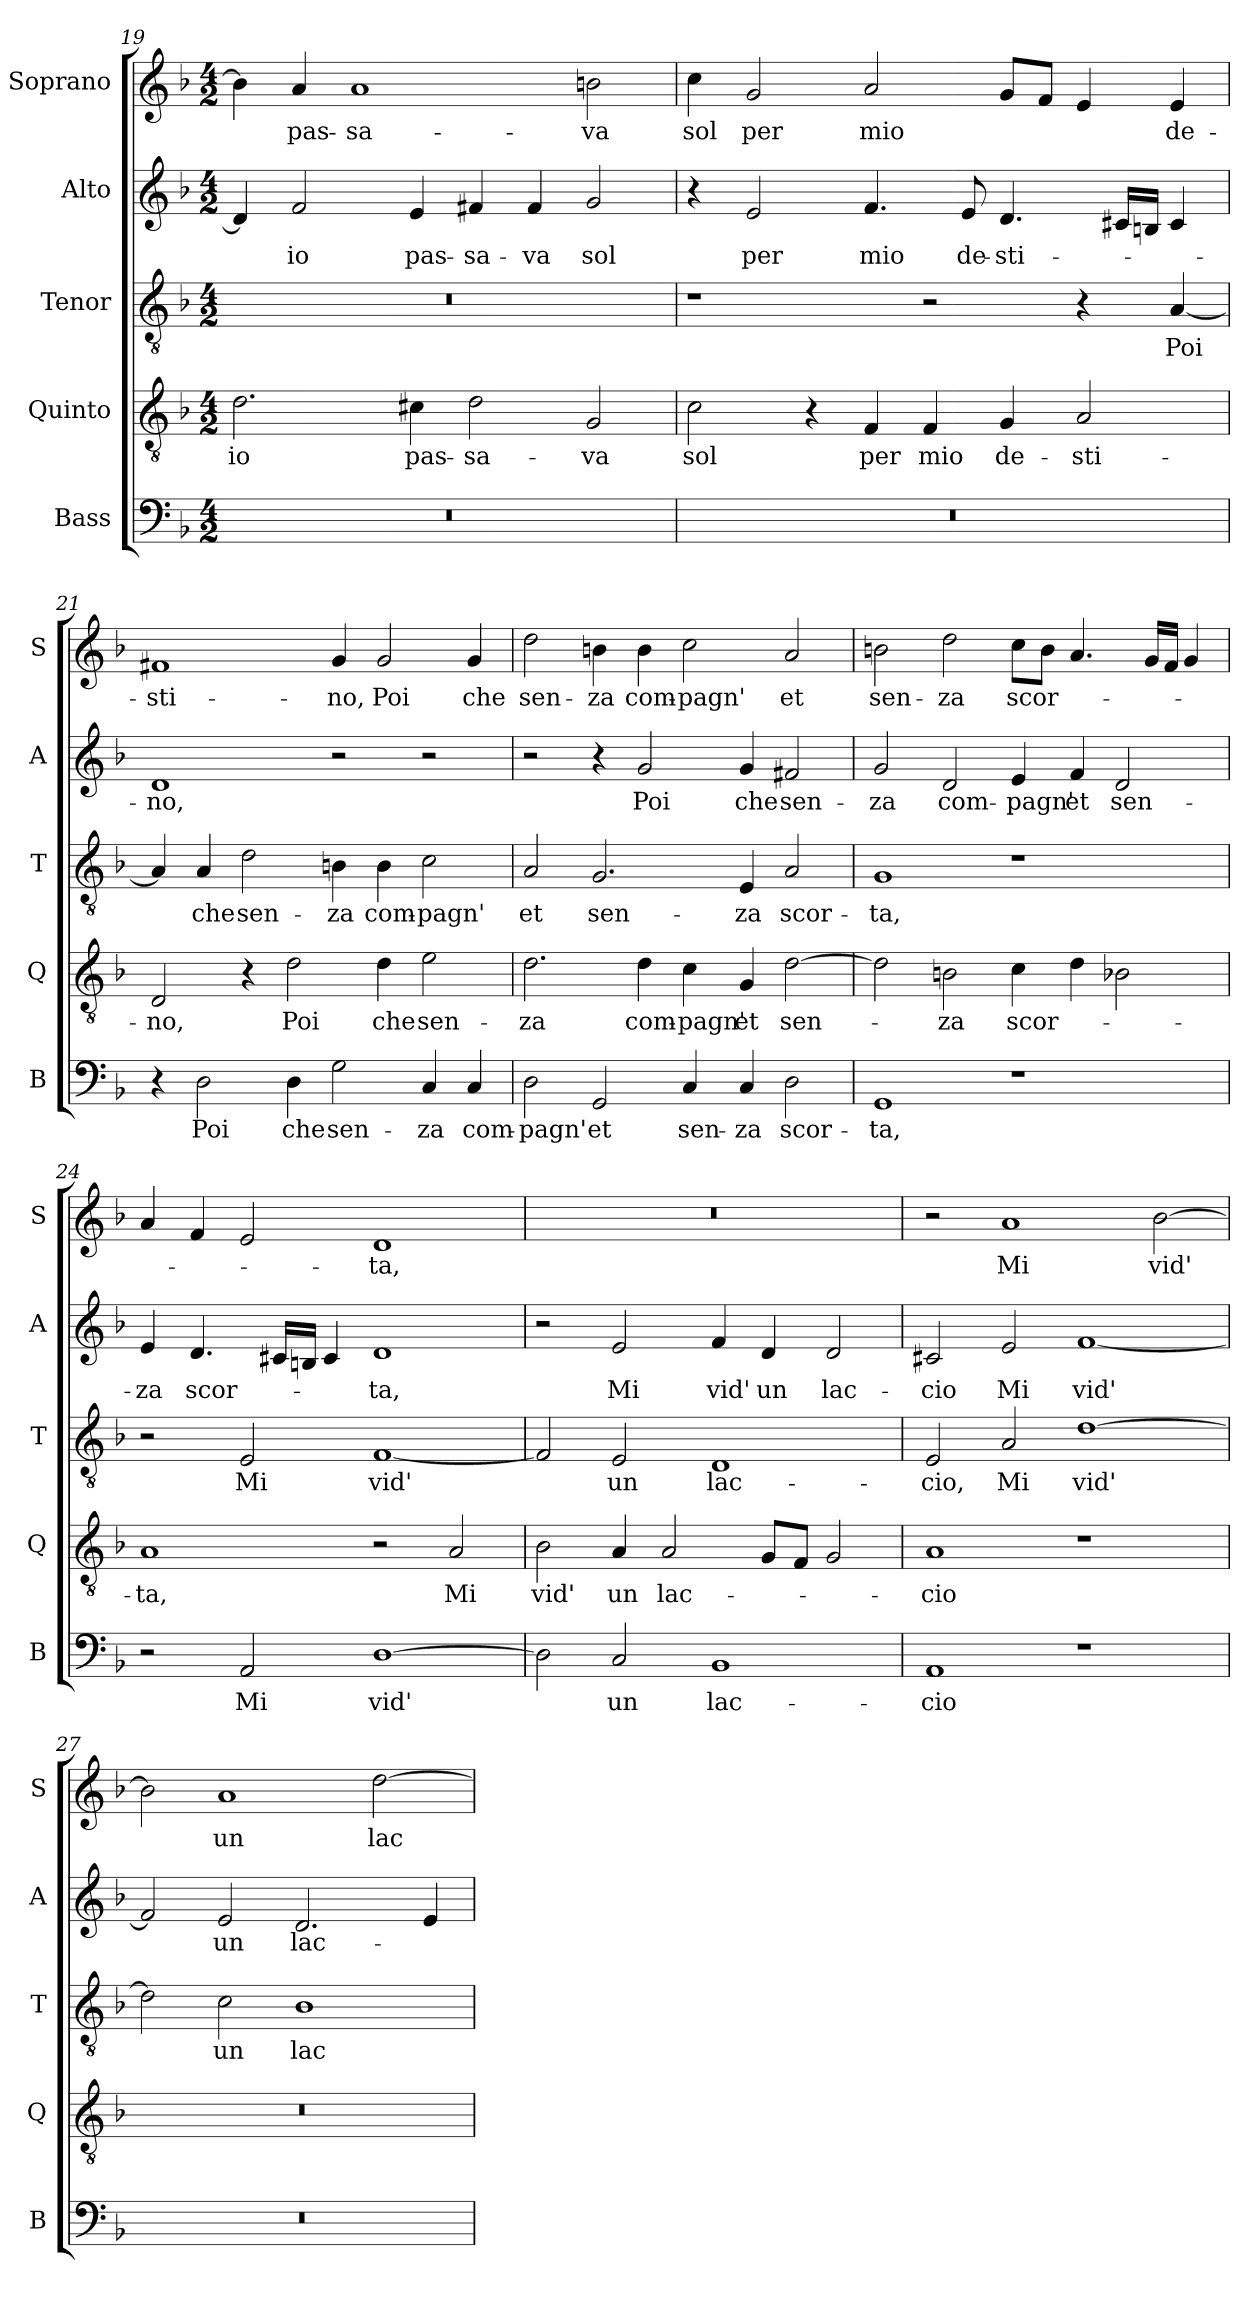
**kern	**text	**kern	**text	**kern	**text	**kern	**text	**kern	**text
*part5	*part5	*part4	*part4	*part3	*part3	*part2	*part2	*part1	*part1
*staff5	*staff5	*staff4	*staff4	*staff3	*staff3	*staff2	*staff2	*staff1	*staff1
*I"Bass	*	*I"Quinto	*	*I"Tenor	*	*I"Alto	*	*I"Soprano	*
*I'B	*	*I'Q	*	*I'T	*	*I'A	*	*I'S	*
*clefF4	*	*clefGv2	*	*clefGv2	*	*clefG2	*	*clefG2	*
*k[b-]	*	*k[b-]	*	*k[b-]	*	*k[b-]	*	*k[b-]	*
*F:	*	*F:	*	*F:	*	*F:	*	*F:	*
*M4/2	*	*M4/2	*	*M4/2	*	*M4/2	*	*M4/2	*
=19	=19	=19	=19	=19	=19	=19	=19	=19	=19
!	!	!	!LO:LY:b	!	!	!	!	!	!
0r	.	2.d\	io	0r	.	4d/]	.	4b-\]	.
!	!	!	!	!	!	!	!LO:LY:b	!	!LO:LY:b
.	.	.	.	.	.	2f/	io	4a/	pas-
!	!	!	!	!	!	!	!	!	!LO:LY:b
.	.	.	.	.	.	.	.	1a	-sa-
!	!	!	!LO:LY:b	!	!	!	!LO:LY:b	!	!
.	.	4c#X\	pas-	.	.	4e/	pas-	.	.
!	!	!	!LO:LY:b	!	!	!	!LO:LY:b	!	!
.	.	2d\	-sa-	.	.	4f#X/	-sa-	.	.
!	!	!	!	!	!	!	!LO:LY:b	!	!
.	.	.	.	.	.	4f#/	-va	.	.
!	!	!	!LO:LY:b	!	!	!	!LO:LY:b	!	!LO:LY:b
.	.	2G/	-va	.	.	2g/	sol	2bn\	-va
!!LO:LB:g=z
=20	=20	=20	=20	=20	=20	=20	=20	=20	=20
!	!	!	!LO:LY:b	!	!	!	!	!	!LO:LY:b
0r	.	2c\	sol	1r	.	4r	.	4cc\	sol
!	!	!	!	!	!	!	!LO:LY:b	!	!LO:LY:b
.	.	.	.	.	.	2e/	per	2g/	per
.	.	4r	.	.	.	.	.	.	.
!	!	!	!LO:LY:b	!	!	!	!LO:LY:b	!	!LO:LY:b
.	.	4F/	per	.	.	4.f/	mio	2a/	mio
!	!	!	!LO:LY:b	!	!	!	!	!	!
.	.	4F/	mio	2r	.	.	.	.	.
!	!	!	!	!	!	!	!LO:LY:b	!	!
.	.	.	.	.	.	8e/	de-	.	.
!	!	!	!LO:LY:b	!	!	!	!LO:LY:b	!	!
.	.	4G/	de-	.	.	4.d/	-sti-	8g/L	.
.	.	.	.	.	.	.	.	8f/J	.
!	!	!	!LO:LY:b	!	!	!	!	!	!
.	.	2A/	-sti-	4r	.	.	.	4e/	.
.	.	.	.	.	.	16c#X/LL	.	.	.
.	.	.	.	.	.	16Bn/JJ	.	.	.
!	!	!	!	!	!LO:LY:b	!	!	!	!LO:LY:b
.	.	.	.	[4A/	Poi	4c#/	.	4e/	de-
=21	=21	=21	=21	=21	=21	=21	=21	=21	=21
!	!	!	!LO:LY:b	!	!	!	!LO:LY:b	!	!LO:LY:b
4r	.	2D/	-no,	4A/]	.	1d	-no,	1f#X	-sti-
!	!LO:LY:b	!	!	!	!LO:LY:b	!	!	!	!
2D\	Poi	.	.	4A/	che	.	.	.	.
!	!	!	!	!	!LO:LY:b	!	!	!	!
.	.	4r	.	2d\	sen-	.	.	.	.
!	!LO:LY:b	!	!LO:LY:b	!	!	!	!	!	!
4D\	che	2d\	Poi	.	.	.	.	.	.
!	!LO:LY:b	!	!	!	!LO:LY:b	!	!	!	!LO:LY:b
2G\	sen-	.	.	4Bn\	-za	2r	.	4g/	-no,
!	!	!	!LO:LY:b	!	!LO:LY:b	!	!	!	!LO:LY:b
.	.	4d\	che	4B\	com-	.	.	2g/	Poi
!	!LO:LY:b	!	!LO:LY:b	!	!LO:LY:b	!	!	!	!
4C/	-za	2e\	sen-	2c\	-pagn'	2r	.	.	.
!	!LO:LY:b	!	!	!	!	!	!	!	!LO:LY:b
4C/	com-	.	.	.	.	.	.	4g/	che
=22	=22	=22	=22	=22	=22	=22	=22	=22	=22
!	!LO:LY:b	!	!LO:LY:b	!	!LO:LY:b	!	!	!	!LO:LY:b
2D\	-pagn'	2.d\	-za	2A/	et	2r	.	2dd\	sen-
!	!LO:LY:b	!	!	!	!LO:LY:b	!	!	!	!LO:LY:b
2GG/	et	.	.	2.G/	sen-	4r	.	4bn\	-za
!	!	!	!LO:LY:b	!	!	!	!LO:LY:b	!	!LO:LY:b
.	.	4d\	com-	.	.	2g/	Poi	4b\	com-
!	!LO:LY:b	!	!LO:LY:b	!	!	!	!	!	!LO:LY:b
4C/	sen-	4c\	-pagn'	.	.	.	.	2cc\	-pagn'
!	!LO:LY:b	!	!LO:LY:b	!	!LO:LY:b	!	!LO:LY:b	!	!
4C/	-za	4G/	et	4E/	-za	4g/	che	.	.
!	!LO:LY:b	!	!LO:LY:b	!	!LO:LY:b	!	!LO:LY:b	!	!LO:LY:b
2D\	scor-	[2d\	sen-	2A/	scor-	2f#X/	sen-	2a/	et
!!LO:LB:g=z
=23	=23	=23	=23	=23	=23	=23	=23	=23	=23
!	!LO:LY:b	!	!	!	!LO:LY:b	!	!LO:LY:b	!	!LO:LY:b
1GG	-ta,	2d\]	.	1G	-ta,	2g/	-za	2bn\	sen-
!	!	!	!LO:LY:b	!	!	!	!LO:LY:b	!	!LO:LY:b
.	.	2Bn\	-za	.	.	2d/	com-	2dd\	-za
!	!	!	!LO:LY:b	!	!	!	!LO:LY:b	!	!LO:LY:b
1r	.	4c\	scor-	1r	.	4e/	-pagn'	8cc\L	scor-
.	.	.	.	.	.	.	.	8b\J	.
!	!	!	!	!	!	!	!LO:LY:b	!	!
.	.	4d\	.	.	.	4f/	et	4.a/	.
!	!	!	!	!	!	!	!LO:LY:b	!	!
.	.	2B-X\	.	.	.	2d/	sen-	.	.
.	.	.	.	.	.	.	.	16g/LL	.
.	.	.	.	.	.	.	.	16f/JJ	.
.	.	.	.	.	.	.	.	4g/	.
=24	=24	=24	=24	=24	=24	=24	=24	=24	=24
!	!	!	!LO:LY:b	!	!	!	!LO:LY:b	!	!
2r	.	1A	-ta,	2r	.	4e/	-za	4a/	.
!	!	!	!	!	!	!	!LO:LY:b	!	!
.	.	.	.	.	.	4.d/	scor-	4f/	.
!	!LO:LY:b	!	!	!	!LO:LY:b	!	!	!	!
2AA/	Mi	.	.	2E/	Mi	.	.	2e/	.
.	.	.	.	.	.	16c#X/LL	.	.	.
.	.	.	.	.	.	16Bn/JJ	.	.	.
.	.	.	.	.	.	4c#/	.	.	.
!	!LO:LY:b	!	!	!	!LO:LY:b	!	!LO:LY:b	!	!LO:LY:b
[1D	vid'	2r	.	[1F	vid'	1d	-ta,	1d	-ta,
!	!	!	!LO:LY:b	!	!	!	!	!	!
.	.	2A/	Mi	.	.	.	.	.	.
=25	=25	=25	=25	=25	=25	=25	=25	=25	=25
!	!	!	!LO:LY:b	!	!	!	!	!	!
2D\]	.	2B-\	vid'	2F/]	.	2r	.	0r	.
!	!LO:LY:b	!	!LO:LY:b	!	!LO:LY:b	!	!LO:LY:b	!	!
2C/	un	4A/	un	2E/	un	2e/	Mi	.	.
!	!	!	!LO:LY:b	!	!	!	!	!	!
.	.	2A/	lac-	.	.	.	.	.	.
!	!LO:LY:b	!	!	!	!LO:LY:b	!	!LO:LY:b	!	!
1BB-	lac-	.	.	1D	lac-	4f/	vid'	.	.
!	!	!	!	!	!	!	!LO:LY:b	!	!
.	.	8G/L	.	.	.	4d/	un	.	.
.	.	8F/J	.	.	.	.	.	.	.
!	!	!	!	!	!	!	!LO:LY:b	!	!
.	.	2G/	.	.	.	2d/	lac-	.	.
!!LO:PB:g=z
=26	=26	=26	=26	=26	=26	=26	=26	=26	=26
!	!LO:LY:b	!	!LO:LY:b	!	!LO:LY:b	!	!LO:LY:b	!	!
1AA	-cio	1A	-cio	2E/	-cio,	2c#X/	-cio	2r	.
!	!	!	!	!	!LO:LY:b	!	!LO:LY:b	!	!LO:LY:b
.	.	.	.	2A/	Mi	2e/	Mi	1a	Mi
!	!	!	!	!	!LO:LY:b	!	!LO:LY:b	!	!
1r	.	1r	.	[1d	vid'	[1f	vid'	.	.
!	!	!	!	!	!	!	!	!	!LO:LY:b
.	.	.	.	.	.	.	.	[2b-\	vid'
=27	=27	=27	=27	=27	=27	=27	=27	=27	=27
0r	.	0r	.	2d\]	.	2f/]	.	2b-\]	.
!	!	!	!	!	!LO:LY:b	!	!LO:LY:b	!	!LO:LY:b
.	.	.	.	2c\	un	2e/	un	1a	un
!	!	!	!	!	!LO:LY:b	!	!LO:LY:b	!	!
.	.	.	.	1B-	lac-	2.d/	lac-	.	.
!	!	!	!	!	!	!	!	!	!LO:LY:b
.	.	.	.	.	.	.	.	[2dd\	lac-
.	.	.	.	.	.	4e/	.	.	.
=	=	=	=	=	=	=	=	=	=
*-	*-	*-	*-	*-	*-	*-	*-	*-	*-
